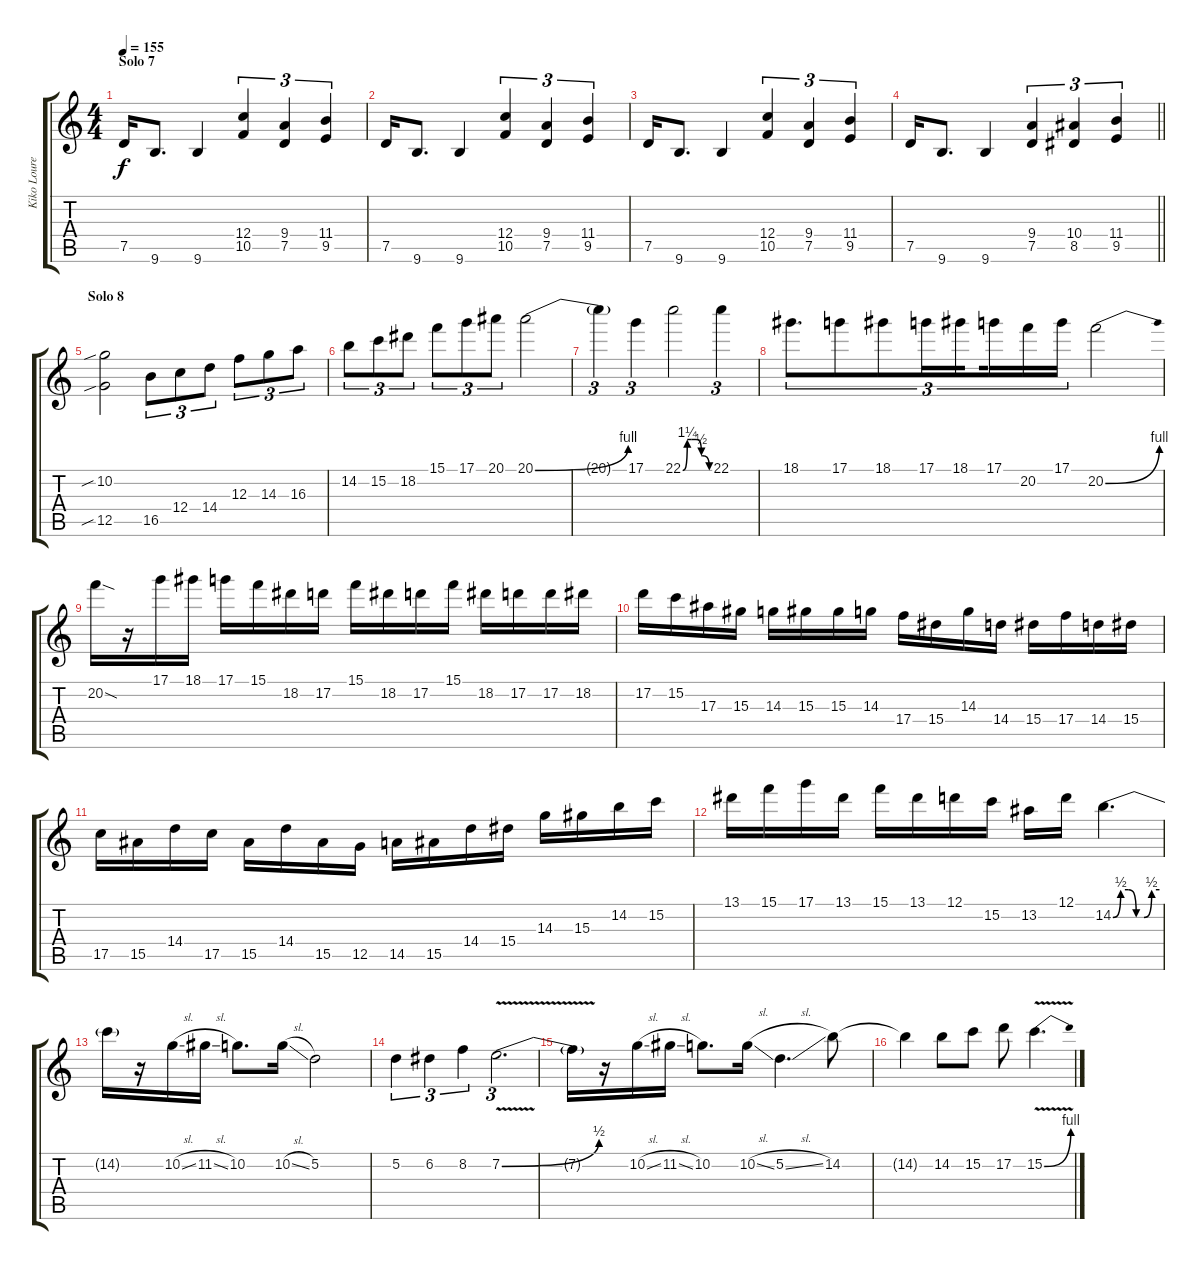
\track ("Kiko Loureiro" "Kiko Loure") {instrument distortionguitar}
\staff {score tabs}
\tuning (D4 A3 F3 C3 G2 D2) {hide}
\ts (4 4)
\section ("" "Solo 7")
\tempo 155
\clef g2
\ks c
7.5.16{dy f} 9.6.8{d} 9.6.4 (12.4 10.5).4{tu (3 2)} (9.4 7.5).4{tu (3 2)} (11.4 9.5).4{tu (3 2)} |
7.5.16 9.6.8{d} 9.6.4 (12.4 10.5).4{tu (3 2)} (9.4 7.5).4{tu (3 2)} (11.4 9.5).4{tu (3 2)} |
7.5.16 9.6.8{d} 9.6.4 (12.4 10.5).4{tu (3 2)} (9.4 7.5).4{tu (3 2)} (11.4 9.5).4{tu (3 2)} |
\barLineRight lightlight
7.5.16 9.6.8{d} 9.6.4 (9.4 7.5).4{tu (3 2)} (10.4 8.5).4{tu (3 2)} (11.4 9.5).4{tu (3 2)} |
\section ("" "Solo 8")
(10.2{sib} 12.5{sib}).2 16.5.8{tu (3 2)} 12.4.8{tu (3 2)} 14.4.8{tu (3 2)} 12.3.8{tu (3 2)} 14.3.8{tu (3 2)} 16.3.8{tu (3 2)} |
14.2.8{tu (3 2)} 15.2.8{tu (3 2)} 18.2.8{tu (3 2)} 15.1.8{tu (3 2)} 17.1.8{tu (3 2)} 20.1.8{tu (3 2)} 20.1{be (bend 0 0 60 4)}.2 |
20.1{t}.4{tu (3 2)} 17.1.4{tu (3 2)} 22.1{be (custom 0 0 10 5 20 5 30 5 42 2 44 2 60 0)}.2 22.1.4{tu (3 2)} |
18.1.8{d tu (3 2)} 17.1.8{tu (3 2)} 18.1.8{tu (3 2)} 17.1.16{tu (3 2)} 18.1.16{tu (3 2) beam splitsecondary} 17.1.16{tu (3 2)} 20.2.16{tu (3 2)} 17.1.16{tu (3 2)} 20.2{be (bend 0 0 60 4)}.2 |
20.2{sod}.16 r.16 17.1.16 18.1.16 17.1.16 15.1.16 18.2.16 17.2.16 15.1.16 18.2.16 17.2.16 15.1.16 18.2.16 17.2.16 17.2.16 18.2.16 |
17.2.16 15.2.16 17.3.16 15.3.16 14.3.16 15.3.16 15.3.16 14.3.16 17.4.16 15.4.16 14.3.16 14.4.16 15.4.16 17.4.16 14.4.16 15.4.16 |
17.5.16 15.5.16 14.4.16 17.5.16 15.5.16 14.4.16 15.5.16 12.5.16 14.5.16 15.5.16 14.4.16 15.4.16 14.3.16 15.3.16 14.2.16 15.2.16 |
13.1.16 15.1.16 17.1.16 13.1.16 15.1.16 13.1.16 12.1.16 15.2.16 13.2.16 12.1.16 14.2{be (custom 0 0 10 2 20 2 30 0 40 0 50 2 60 2)}.4{d} |
14.2{t}.16 r.16 10.2{sl}.16 11.2{sl}.16 10.2.8{d} 10.2{sl}.16 5.2.2 |
5.2.4{tu (3 2)} 6.2.4{tu (3 2)} 8.2.4{tu (3 2)} 7.2{be (bend 0 0 60 2) v}.2{d tu (3 2)} |
7.2{t}.16 r.16 10.2{sl}.16 11.2{sl}.16 10.2.8{d} 10.2{sl}.16 5.2{sl}.4{d} 14.2.8 |
14.2{t}.4 14.2.8 15.2.8 17.2.8 15.2{be (bend 0 0 60 4) v}.4{d}
